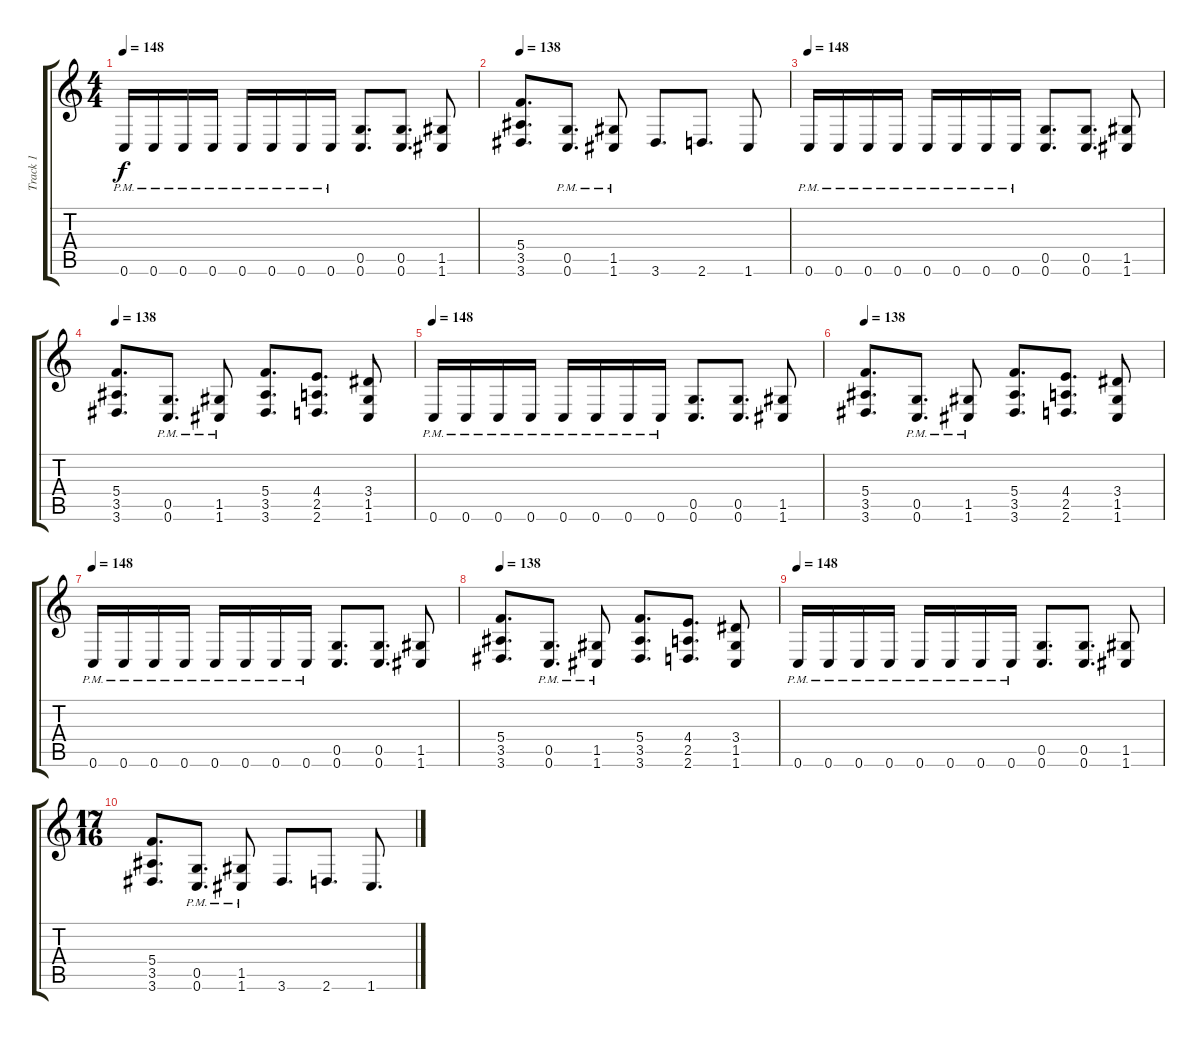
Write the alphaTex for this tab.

\track ("Track 1" "Track 1") {instrument distortionguitar}
\staff {score tabs}
\tuning (D4 A3 F3 C3 G2 C2) {hide}
\ts (4 4)
\tempo 148
\clef g2
\ks c
0.6{pm}.16{dy f} 0.6{pm}.16 0.6{pm}.16 0.6{pm}.16 0.6{pm}.16 0.6{pm}.16 0.6{pm}.16 0.6{pm}.16 (0.5 0.6).8{d} (0.5 0.6).8{d} (1.5 1.6).8 |
\tempo 138
(5.4 3.5 3.6).8{d} (0.5{pm} 0.6{pm}).8{d} (1.5{pm} 1.6{pm}).8 3.6.8{d} 2.6.8{d} 1.6.8 |
\tempo 148
0.6{pm}.16 0.6{pm}.16 0.6{pm}.16 0.6{pm}.16 0.6{pm}.16 0.6{pm}.16 0.6{pm}.16 0.6{pm}.16 (0.5 0.6).8{d} (0.5 0.6).8{d} (1.5 1.6).8 |
\tempo 138
(5.4 3.5 3.6).8{d} (0.5{pm} 0.6{pm}).8{d} (1.5{pm} 1.6{pm}).8 (5.4 3.5 3.6).8{d} (4.4 2.5 2.6).8{d} (3.4 1.5 1.6).8 |
\tempo 148
0.6{pm}.16 0.6{pm}.16 0.6{pm}.16 0.6{pm}.16 0.6{pm}.16 0.6{pm}.16 0.6{pm}.16 0.6{pm}.16 (0.5 0.6).8{d} (0.5 0.6).8{d} (1.5 1.6).8 |
\tempo 138
(5.4 3.5 3.6).8{d} (0.5{pm} 0.6{pm}).8{d} (1.5{pm} 1.6{pm}).8 (5.4 3.5 3.6).8{d} (4.4 2.5 2.6).8{d} (3.4 1.5 1.6).8 |
\tempo 148
0.6{pm}.16 0.6{pm}.16 0.6{pm}.16 0.6{pm}.16 0.6{pm}.16 0.6{pm}.16 0.6{pm}.16 0.6{pm}.16 (0.5 0.6).8{d} (0.5 0.6).8{d} (1.5 1.6).8 |
\tempo 138
(5.4 3.5 3.6).8{d} (0.5{pm} 0.6{pm}).8{d} (1.5{pm} 1.6{pm}).8 (5.4 3.5 3.6).8{d} (4.4 2.5 2.6).8{d} (3.4 1.5 1.6).8 |
\tempo 148
0.6{pm}.16 0.6{pm}.16 0.6{pm}.16 0.6{pm}.16 0.6{pm}.16 0.6{pm}.16 0.6{pm}.16 0.6{pm}.16 (0.5 0.6).8{d} (0.5 0.6).8{d} (1.5 1.6).8 |
\ts (17 16)
(5.4 3.5 3.6).8{d} (0.5{pm} 0.6{pm}).8{d} (1.5{pm} 1.6{pm}).8 3.6.8{d} 2.6.8{d} 1.6.8{d}
